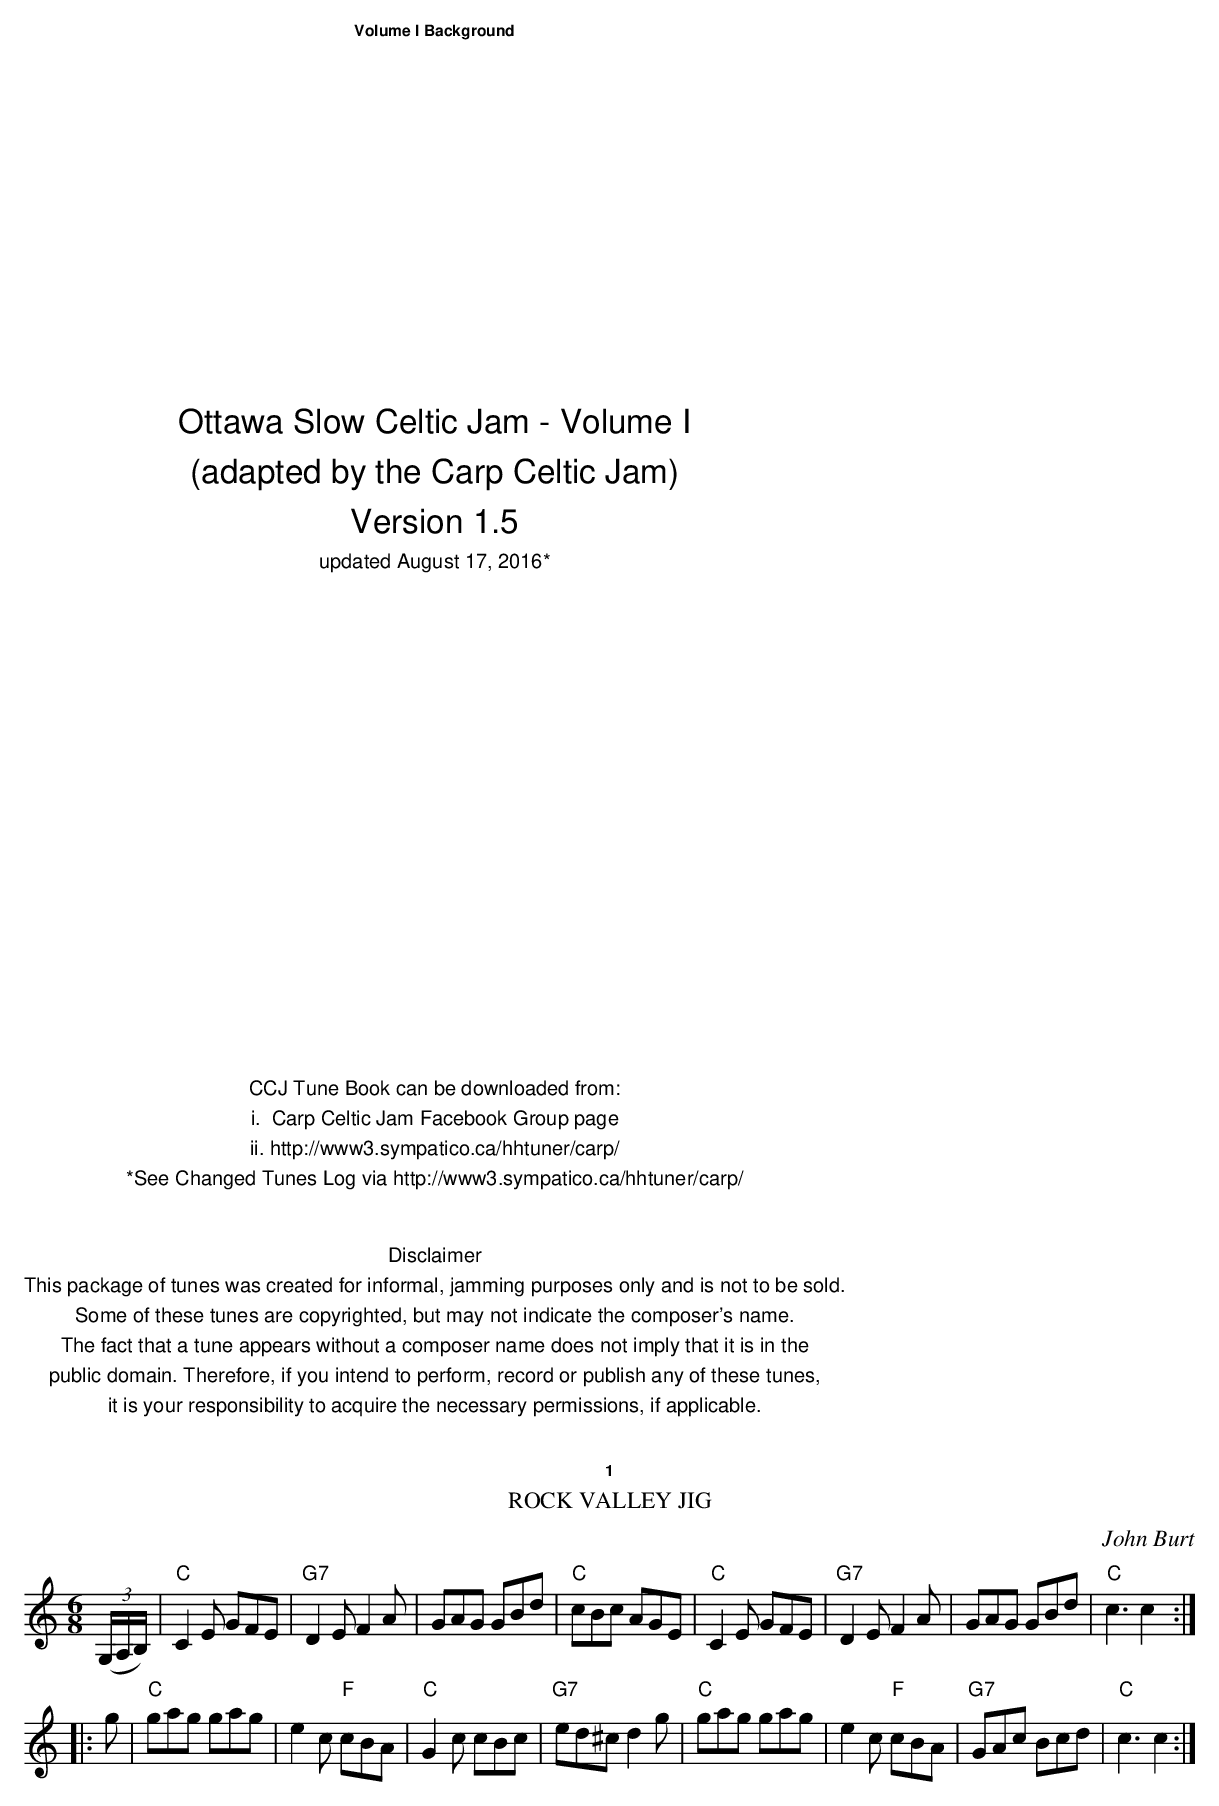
X:1
T:Rock Valley Jig
M:6/8
L:1/8
C:John Burt
K:C
((3G,/2A,/2B,/2)|"C"C2E GFE|"G7"D2E F2A|GAG GBd|"C"cBc AGE|\
"C"C2E GFE|"G7"D2E F2A|GAG GBd|"C"c3 c2::
g|"C"gag gag|e2c "F"cBA|"C"G2c cBc|"G7"ed^c d2g|\
"C"gag gag|e2c "F"cBA|"G7"GAc Bcd|"C"c3 c2:|]
